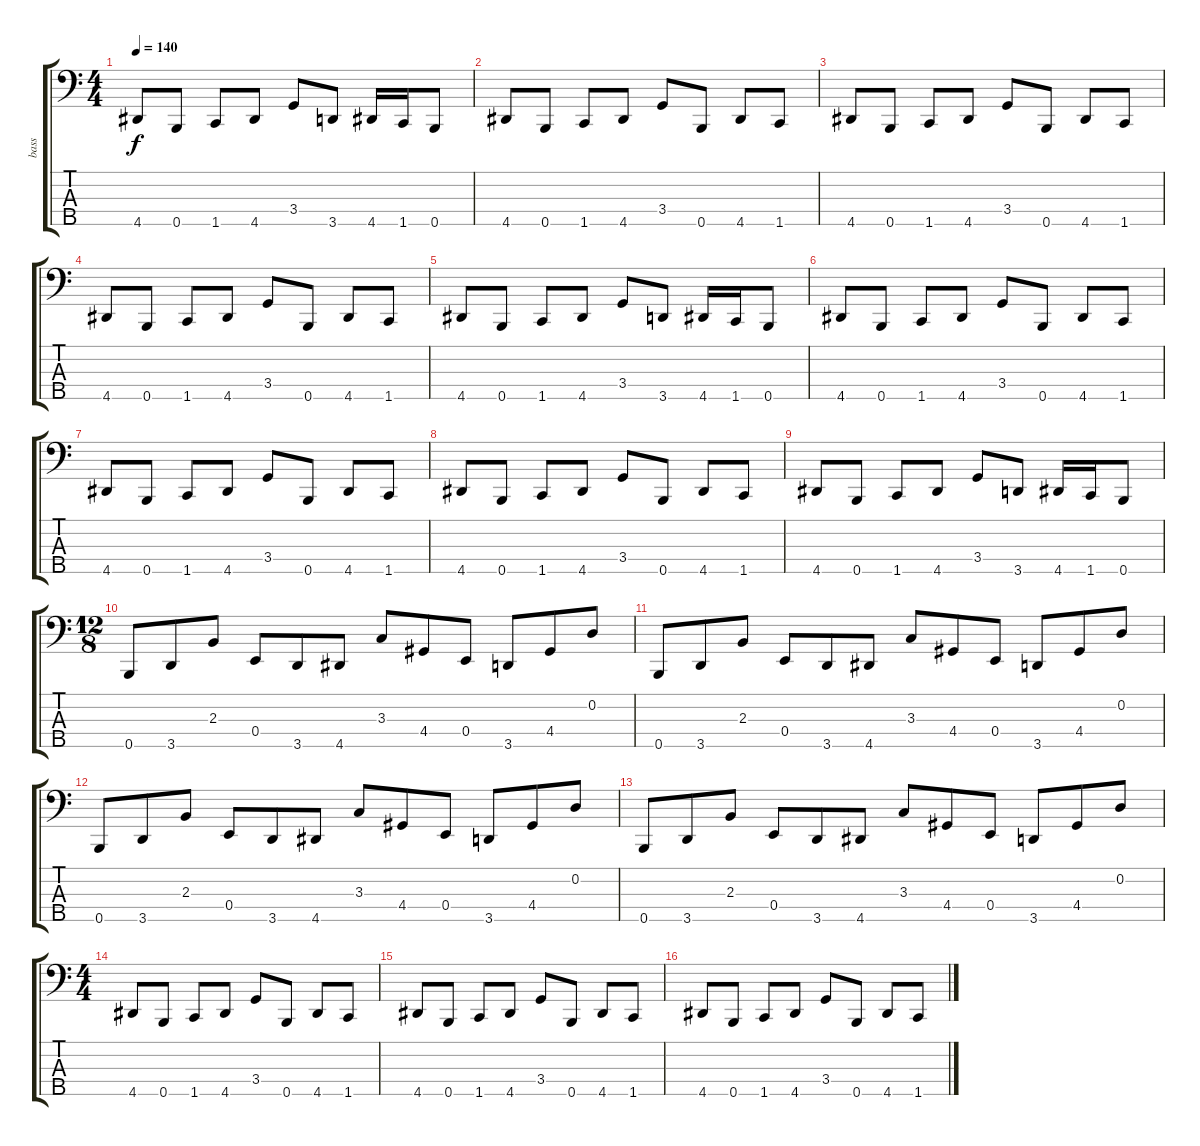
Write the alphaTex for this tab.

\track ("bass                " "bass      ") {instrument electricbasspick}
\staff {score tabs}
\tuning (G2 D2 A1 E1 B0) {hide}
\ts (4 4)
\tempo 140
\clef f4
\ks c
4.5.8{dy f} 0.5.8 1.5.8 4.5.8 3.4.8 3.5.8 4.5.16 1.5.16 0.5.8 |
4.5.8 0.5.8 1.5.8 4.5.8 3.4.8 0.5.8 4.5.8 1.5.8 |
4.5.8 0.5.8 1.5.8 4.5.8 3.4.8 0.5.8 4.5.8 1.5.8 |
4.5.8 0.5.8 1.5.8 4.5.8 3.4.8 0.5.8 4.5.8 1.5.8 |
4.5.8 0.5.8 1.5.8 4.5.8 3.4.8 3.5.8 4.5.16 1.5.16 0.5.8 |
4.5.8 0.5.8 1.5.8 4.5.8 3.4.8 0.5.8 4.5.8 1.5.8 |
4.5.8 0.5.8 1.5.8 4.5.8 3.4.8 0.5.8 4.5.8 1.5.8 |
4.5.8 0.5.8 1.5.8 4.5.8 3.4.8 0.5.8 4.5.8 1.5.8 |
4.5.8 0.5.8 1.5.8 4.5.8 3.4.8 3.5.8 4.5.16 1.5.16 0.5.8 |
\ts (12 8)
0.5.8 3.5.8 2.3.8 0.4.8 3.5.8 4.5.8 3.3.8 4.4.8 0.4.8 3.5.8 4.4.8 0.2.8 |
0.5.8 3.5.8 2.3.8 0.4.8 3.5.8 4.5.8 3.3.8 4.4.8 0.4.8 3.5.8 4.4.8 0.2.8 |
0.5.8 3.5.8 2.3.8 0.4.8 3.5.8 4.5.8 3.3.8 4.4.8 0.4.8 3.5.8 4.4.8 0.2.8 |
0.5.8 3.5.8 2.3.8 0.4.8 3.5.8 4.5.8 3.3.8 4.4.8 0.4.8 3.5.8 4.4.8 0.2.8 |
\ts (4 4)
4.5.8 0.5.8 1.5.8 4.5.8 3.4.8 0.5.8 4.5.8 1.5.8 |
4.5.8 0.5.8 1.5.8 4.5.8 3.4.8 0.5.8 4.5.8 1.5.8 |
4.5.8 0.5.8 1.5.8 4.5.8 3.4.8 0.5.8 4.5.8 1.5.8
